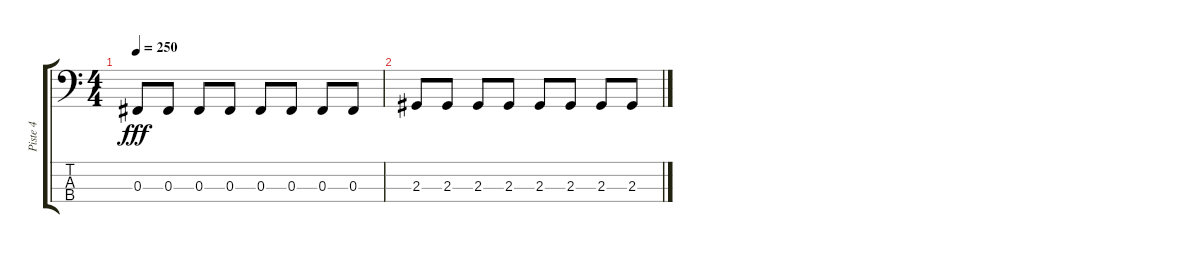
\track ("Piste 4" "Piste 4") {instrument electricbasspick}
\staff {score tabs}
\tuning (E2 B1 Gb1 Db1) {hide}
\ts (4 4)
\tempo 250
\clef f4
\ks c
0.3.8{dy fff} 0.3.8 0.3.8 0.3.8 0.3.8 0.3.8 0.3.8 0.3.8 |
2.3.8 2.3.8 2.3.8 2.3.8 2.3.8 2.3.8 2.3.8 2.3.8
